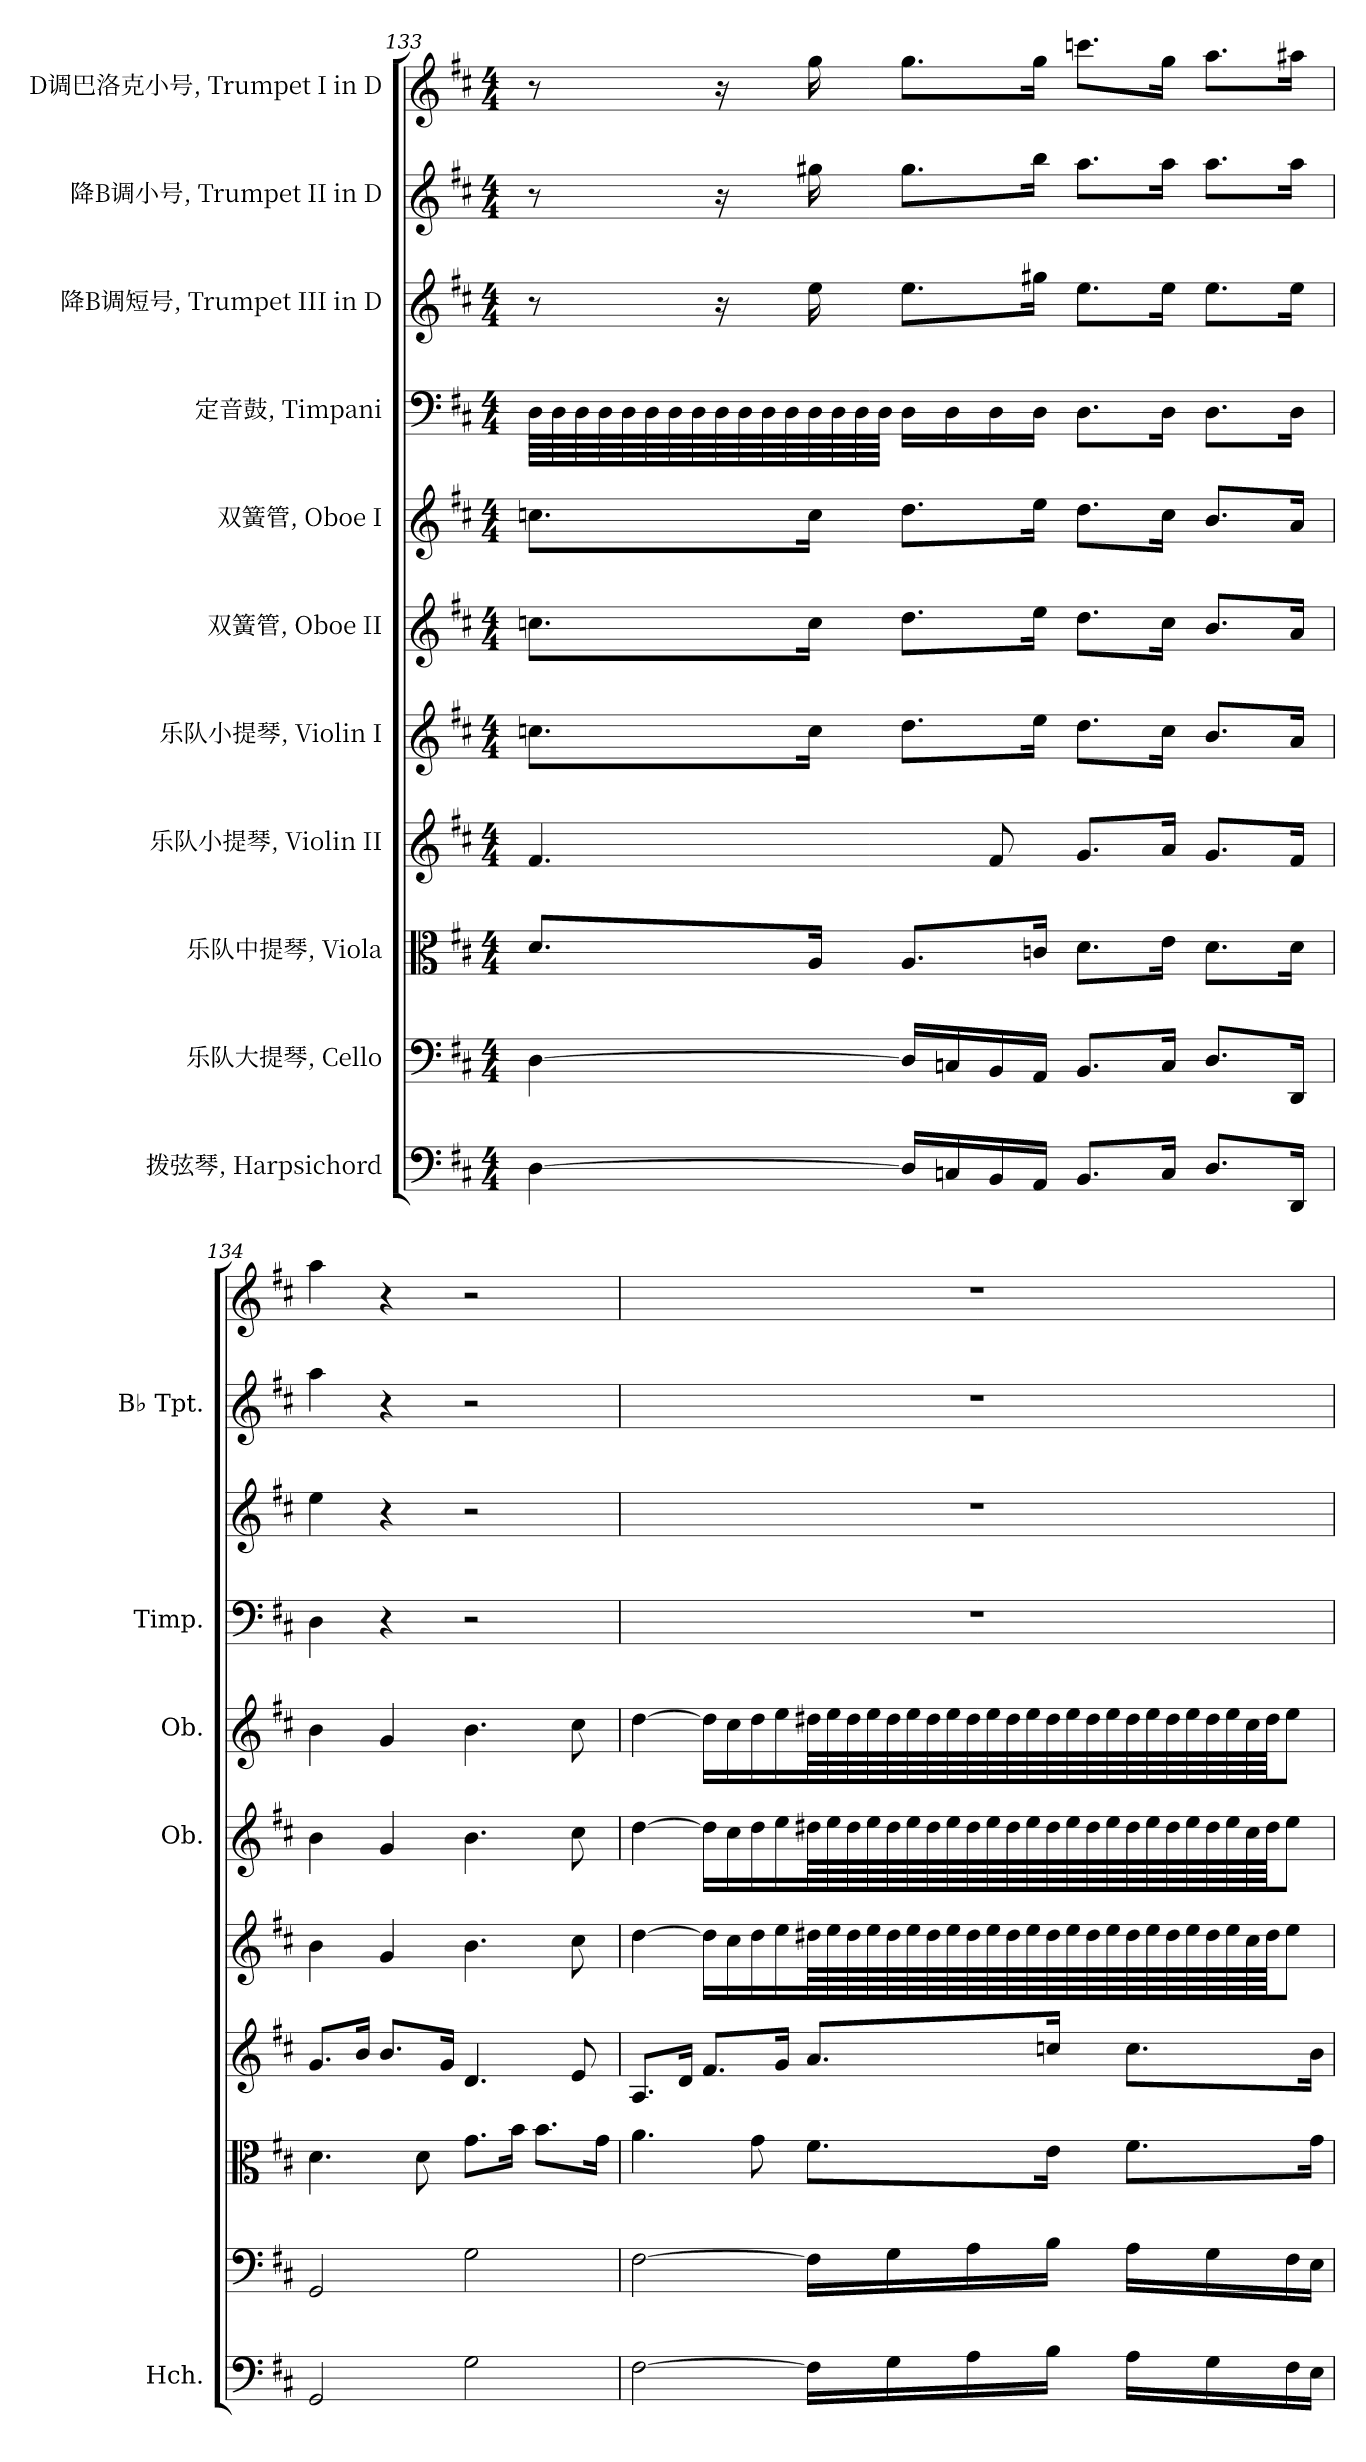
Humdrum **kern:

**kern	**kern	**kern	**kern	**kern	**kern	**kern	**kern	**kern	**kern	**kern
*part11	*part10	*part9	*part8	*part7	*part6	*part5	*part4	*part3	*part2	*part1
*staff11	*staff10	*staff9	*staff8	*staff7	*staff6	*staff5	*staff4	*staff3	*staff2	*staff1
*I"拨弦琴, Harpsichord	*I"乐队大提琴, Cello	*I"乐队中提琴, Viola	*I"乐队小提琴, Violin II	*I"乐队小提琴, Violin I	*I"双簧管, Oboe II	*I"双簧管, Oboe I	*I"定音鼓, Timpani	*I"降B调短号, Trumpet III in D	*I"降B调小号, Trumpet II in D	*I"D调巴洛克小号, Trumpet I in D
*I'Hch.	*	*	*	*	*I'Ob.	*I'Ob.	*I'Timp.	*	*I'B♭ Tpt.	*
!!LO:PB:g=z
*clefF4	*clefF4	*clefC3	*clefG2	*clefG2	*clefG2	*clefG2	*clefF4	*clefG2	*clefG2	*clefG2
*	*	*	*	*	*	*	*	*ITrd1c2	*ITrd1c2	*ITrd-1c-2
*k[f#c#]	*k[f#c#]	*k[f#c#]	*k[f#c#]	*k[f#c#]	*k[f#c#]	*k[f#c#]	*k[f#c#]	*k[]	*k[]	*k[f#c#g#d#]
*M4/4	*M4/4	*M4/4	*M4/4	*M4/4	*M4/4	*M4/4	*M4/4	*M4/4	*M4/4	*M4/4
=133	=133	=133	=133	=133	=133	=133	=133	=133	=133	=133
[4D\	[4D\	8.d/L	4.f#/	8.ccn\L	8.ccn\L	8.ccn\L	64D\LLLL	8r	8r	8r
.	.	.	.	.	.	.	64D\	.	.	.
.	.	.	.	.	.	.	64D\	.	.	.
.	.	.	.	.	.	.	64D\	.	.	.
.	.	.	.	.	.	.	64D\	.	.	.
.	.	.	.	.	.	.	64D\	.	.	.
.	.	.	.	.	.	.	64D\	.	.	.
.	.	.	.	.	.	.	64D\	.	.	.
.	.	.	.	.	.	.	64D\	16r	16r	16r
.	.	.	.	.	.	.	64D\	.	.	.
.	.	.	.	.	.	.	64D\	.	.	.
.	.	.	.	.	.	.	64D\	.	.	.
.	.	16A/Jk	.	16cc\Jk	16cc\Jk	16cc\Jk	64D\	16dd\	16ff#X\	16aa\
.	.	.	.	.	.	.	64D\	.	.	.
.	.	.	.	.	.	.	64D\	.	.	.
.	.	.	.	.	.	.	64D\JJJJ	.	.	.
16D/LL]	16D/LL]	8.A/L	.	8.dd\L	8.dd\L	8.dd\L	16D\LL	8.dd\L	8.ff#\L	8.aa\L
16Cn/	16Cn/	.	.	.	.	.	16D\	.	.	.
16BB/	16BB/	.	8f#/	.	.	.	16D\	.	.	.
16AA/JJ	16AA/JJ	16cn/Jk	.	16ee\Jk	16ee\Jk	16ee\Jk	16D\JJ	16ff#X\Jk	16aa\Jk	16aa\Jk
8.BB/L	8.BB/L	8.d\L	8.g/L	8.dd\L	8.dd\L	8.dd\L	8.D\L	8.dd\L	8.gg\L	8.dddn\L
16C/Jk	16C/Jk	16e\Jk	16a/Jk	16cc\Jk	16cc\Jk	16cc\Jk	16D\Jk	16dd\Jk	16gg\Jk	16aa\Jk
8.D/L	8.D/L	8.d\L	8.g/L	8.b/L	8.b/L	8.b/L	8.D\L	8.dd\L	8.gg\L	8.bb\L
16DD/Jk	16DD/Jk	16d\Jk	16f#/Jk	16a/Jk	16a/Jk	16a/Jk	16D\Jk	16dd\Jk	16gg\Jk	16bb#X\Jk
=134	=134	=134	=134	=134	=134	=134	=134	=134	=134	=134
2GG/	2GG/	4.d\	8.g/L	4b\	4b\	4b\	4D\	4dd\	4gg\	4bb\
.	.	.	16b/Jk	.	.	.	.	.	.	.
.	.	.	8.b/L	4g/	4g/	4g/	4r	4r	4r	4r
.	.	8d\	.	.	.	.	.	.	.	.
.	.	.	16g/Jk	.	.	.	.	.	.	.
2G\	2G\	8.g\L	4.d/	4.b\	4.b\	4.b\	2r	2r	2r	2r
.	.	16b\Jk	.	.	.	.	.	.	.	.
.	.	8.b\L	.	.	.	.	.	.	.	.
.	.	.	8e/	8cc#\	8cc#\	8cc#\	.	.	.	.
.	.	16g\Jk	.	.	.	.	.	.	.	.
!!LO:PB:g=z
=135	=135	=135	=135	=135	=135	=135	=135	=135	=135	=135
[2F#\	[2F#\	4.a\	8.A/L	[4dd\	[4dd\	[4dd\	1r	1r	1r	1r
.	.	.	16d/Jk	.	.	.	.	.	.	.
.	.	.	8.f#/L	16dd\LL]	16dd\LL]	16dd\LL]	.	.	.	.
.	.	.	.	16cc#\	16cc#\	16cc#\	.	.	.	.
.	.	8g\	.	16dd\	16dd\	16dd\	.	.	.	.
.	.	.	16g/Jk	16ee\	16ee\	16ee\	.	.	.	.
16F#\LL]	16F#\LL]	8.f#\L	8.a/L	64dd#X\LL	64dd#X\LL	64dd#X\LL	.	.	.	.
.	.	.	.	64ee\	64ee\	64ee\	.	.	.	.
.	.	.	.	64dd#\	64dd#\	64dd#\	.	.	.	.
.	.	.	.	64ee\	64ee\	64ee\	.	.	.	.
16G\	16G\	.	.	64dd#\	64dd#\	64dd#\	.	.	.	.
.	.	.	.	64ee\	64ee\	64ee\	.	.	.	.
.	.	.	.	64dd#\	64dd#\	64dd#\	.	.	.	.
.	.	.	.	64ee\	64ee\	64ee\	.	.	.	.
16A\	16A\	.	.	64dd#\	64dd#\	64dd#\	.	.	.	.
.	.	.	.	64ee\	64ee\	64ee\	.	.	.	.
.	.	.	.	64dd#\	64dd#\	64dd#\	.	.	.	.
.	.	.	.	64ee\	64ee\	64ee\	.	.	.	.
16B\JJ	16B\JJ	16e\Jk	16ccn/Jk	64dd#\	64dd#\	64dd#\	.	.	.	.
.	.	.	.	64ee\	64ee\	64ee\	.	.	.	.
.	.	.	.	64dd#\	64dd#\	64dd#\	.	.	.	.
.	.	.	.	64ee\	64ee\	64ee\	.	.	.	.
16A\LL	16A\LL	8.f#\L	8.cc\L	64dd#\	64dd#\	64dd#\	.	.	.	.
.	.	.	.	64ee\	64ee\	64ee\	.	.	.	.
.	.	.	.	64dd#\	64dd#\	64dd#\	.	.	.	.
.	.	.	.	64ee\	64ee\	64ee\	.	.	.	.
16G\	16G\	.	.	64dd#\	64dd#\	64dd#\	.	.	.	.
.	.	.	.	64ee\	64ee\	64ee\	.	.	.	.
.	.	.	.	64cc#\	64cc#\	64cc#\	.	.	.	.
.	.	.	.	64dd#\JJJ	64dd#\JJJ	64dd#\JJJ	.	.	.	.
16F#\	16F#\	.	.	8ee\J	8ee\J	8ee\J	.	.	.	.
16E\JJ	16E\JJ	16g\Jk	16b\Jk	.	.	.	.	.	.	.
=	=	=	=	=	=	=	=	=	=	=
*-	*-	*-	*-	*-	*-	*-	*-	*-	*-	*-
